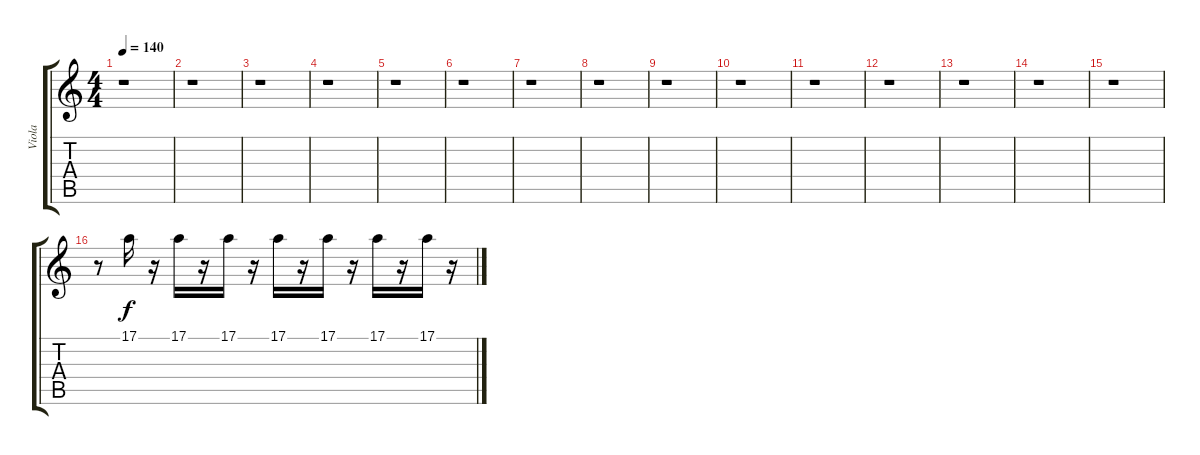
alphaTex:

\track ("Viola" "Viola") {instrument viola}
\staff {score tabs}
\tuning (E4 B3 G3 D3 A2 E2) {hide}
\ts (4 4)
\tempo 140
\clef g2
\ks c
r.1{dy f instrument viola} |
r.1 |
r.1 |
r.1 |
r.1 |
r.1 |
r.1 |
r.1 |
r.1 |
r.1 |
r.1 |
r.1 |
r.1 |
r.1 |
r.1 |
r.8 17.1.16 r.16 17.1.16 r.16 17.1.16 r.16 17.1.16 r.16 17.1.16 r.16 17.1.16 r.16 17.1.16 r.16
